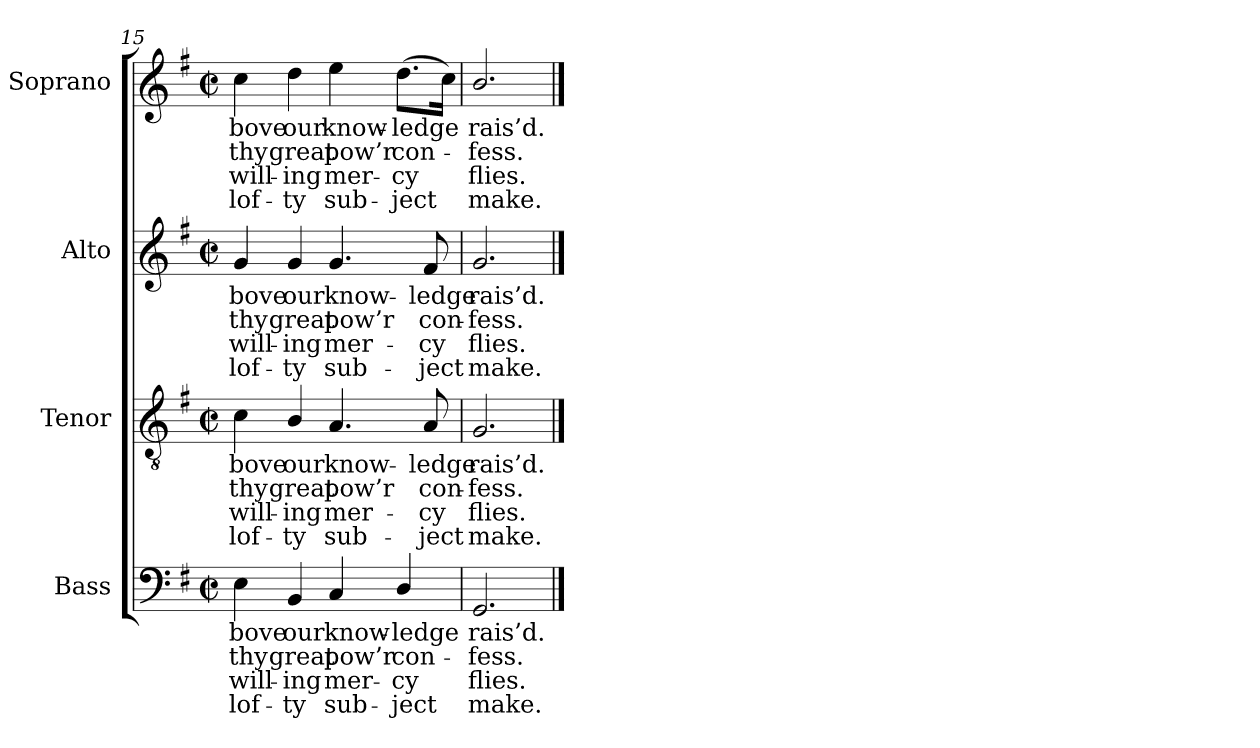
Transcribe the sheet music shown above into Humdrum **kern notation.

**kern	**text	**text	**text	**text	**kern	**text	**text	**text	**text	**kern	**text	**text	**text	**text	**kern	**text	**text	**text	**text
*part4	*part4	*part4	*part4	*part4	*part3	*part3	*part3	*part3	*part3	*part2	*part2	*part2	*part2	*part2	*part1	*part1	*part1	*part1	*part1
*staff4	*staff4	*staff4	*staff4	*staff4	*staff3	*staff3	*staff3	*staff3	*staff3	*staff2	*staff2	*staff2	*staff2	*staff2	*staff1	*staff1	*staff1	*staff1	*staff1
*I"Bass	*	*	*	*	*I"Tenor	*	*	*	*	*I"Alto	*	*	*	*	*I"Soprano	*	*	*	*
*I'B.	*	*	*	*	*I'T.	*	*	*	*	*I'A.	*	*	*	*	*I'S.	*	*	*	*
*clefF4	*	*	*	*	*clefGv2	*	*	*	*	*clefG2	*	*	*	*	*clefG2	*	*	*	*
*	*	*	*	*	*ITrd7c12	*	*	*	*	*	*	*	*	*	*	*	*	*	*
*k[f#]	*	*	*	*	*k[f#]	*	*	*	*	*k[f#]	*	*	*	*	*k[f#]	*	*	*	*
*G:	*	*	*	*	*G:	*	*	*	*	*G:	*	*	*	*	*G:	*	*	*	*
*M2/2	*	*	*	*	*M2/2	*	*	*	*	*M2/2	*	*	*	*	*M2/2	*	*	*	*
*met(c|)	*	*	*	*	*met(c|)	*	*	*	*	*met(c|)	*	*	*	*	*met(c|)	*	*	*	*
=15	=15	=15	=15	=15	=15	=15	=15	=15	=15	=15	=15	=15	=15	=15	=15	=15	=15	=15	=15
!	!LO:LY:b:color=#000000	!LO:LY:b:color=#000000	!LO:LY:b:color=#000000	!LO:LY:b:color=#000000	!	!	!	!	!	!	!	!	!	!	!	!	!	!	!
!	!	!	!	!	!	!LO:LY:b:color=#000000	!LO:LY:b:color=#000000	!LO:LY:b:color=#000000	!LO:LY:b:color=#000000	!	!	!	!	!	!	!	!	!	!
!	!	!	!	!	!	!	!	!	!	!	!LO:LY:b:color=#000000	!LO:LY:b:color=#000000	!LO:LY:b:color=#000000	!LO:LY:b:color=#000000	!	!	!	!	!
!	!	!	!	!	!	!	!	!	!	!	!	!	!	!	!	!LO:LY:b:color=#000000	!LO:LY:b:color=#000000	!LO:LY:b:color=#000000	!LO:LY:b:color=#000000
4Ei\	-bove	thy	will-	-lof-	4Ci\	-bove	thy	will-	-lof-	4gi/	-bove	thy	will-	-lof-	4cci\	-bove	thy	will-	-lof-
!	!LO:LY:b:color=#000000	!LO:LY:b:color=#000000	!LO:LY:b:color=#000000	!LO:LY:b:color=#000000	!	!	!	!	!	!	!	!	!	!	!	!	!	!	!
!	!	!	!	!	!	!LO:LY:b:color=#000000	!LO:LY:b:color=#000000	!LO:LY:b:color=#000000	!LO:LY:b:color=#000000	!	!	!	!	!	!	!	!	!	!
!	!	!	!	!	!	!	!	!	!	!	!LO:LY:b:color=#000000	!LO:LY:b:color=#000000	!LO:LY:b:color=#000000	!LO:LY:b:color=#000000	!	!	!	!	!
!	!	!	!	!	!	!	!	!	!	!	!	!	!	!	!	!LO:LY:b:color=#000000	!LO:LY:b:color=#000000	!LO:LY:b:color=#000000	!LO:LY:b:color=#000000
4BBi/	our	great	-ing	ty	4BBi/	our	great	-ing	ty	4gi/	our	great	-ing	ty	4ddi\	our	great	-ing	ty
!	!LO:LY:b:color=#000000	!LO:LY:b:color=#000000	!LO:LY:b:color=#000000	!LO:LY:b:color=#000000	!	!	!	!	!	!	!	!	!	!	!	!	!	!	!
!	!	!	!	!	!	!LO:LY:b:color=#000000	!LO:LY:b:color=#000000	!LO:LY:b:color=#000000	!LO:LY:b:color=#000000	!	!	!	!	!	!	!	!	!	!
!	!	!	!	!	!	!	!	!	!	!	!LO:LY:b:color=#000000	!LO:LY:b:color=#000000	!LO:LY:b:color=#000000	!LO:LY:b:color=#000000	!	!	!	!	!
!	!	!	!	!	!	!	!	!	!	!	!	!	!	!	!	!LO:LY:b:color=#000000	!LO:LY:b:color=#000000	!LO:LY:b:color=#000000	!LO:LY:b:color=#000000
4Ci/	know-	pow’r	mer-	-sub-	4.AAi/	know-	pow’r	mer-	-sub-	4.gi/	know-	pow’r	mer-	-sub-	4eei\	know-	pow’r	mer-	-sub-
!	!LO:LY:b:color=#000000	!LO:LY:b:color=#000000	!LO:LY:b:color=#000000	!LO:LY:b:color=#000000	!	!	!	!	!	!	!	!	!	!	!	!	!	!	!
!	!	!	!	!	!	!	!	!	!	!	!	!	!	!	!	!LO:LY:b:color=#000000	!LO:LY:b:color=#000000	!LO:LY:b:color=#000000	!LO:LY:b:color=#000000
4Di/	-ledge	con-	-cy	ject	.	.	.	.	.	.	.	.	.	.	(8.ddi\L	-ledge	con-	-cy	ject
!	!	!	!	!	!	!LO:LY:b:color=#000000	!LO:LY:b:color=#000000	!LO:LY:b:color=#000000	!LO:LY:b:color=#000000	!	!	!	!	!	!	!	!	!	!
!	!	!	!	!	!	!	!	!	!	!	!LO:LY:b:color=#000000	!LO:LY:b:color=#000000	!LO:LY:b:color=#000000	!LO:LY:b:color=#000000	!	!	!	!	!
.	.	.	.	.	8AAi/	-ledge	con-	-cy	ject	8f#i/	-ledge	con-	-cy	ject	.	.	.	.	.
.	.	.	.	.	.	.	.	.	.	.	.	.	.	.	16cci\Jk)	.	.	.	.
=16	=16	=16	=16	=16	=16	=16	=16	=16	=16	=16	=16	=16	=16	=16	=16	=16	=16	=16	=16
!	!LO:LY:b:color=#000000	!LO:LY:b:color=#000000	!LO:LY:b:color=#000000	!LO:LY:b:color=#000000	!	!	!	!	!	!	!	!	!	!	!	!	!	!	!
!	!	!	!	!	!	!LO:LY:b:color=#000000	!LO:LY:b:color=#000000	!LO:LY:b:color=#000000	!LO:LY:b:color=#000000	!	!	!	!	!	!	!	!	!	!
!	!	!	!	!	!	!	!	!	!	!	!LO:LY:b:color=#000000	!LO:LY:b:color=#000000	!LO:LY:b:color=#000000	!LO:LY:b:color=#000000	!	!	!	!	!
!	!	!	!	!	!	!	!	!	!	!	!	!	!	!	!	!LO:LY:b:color=#000000	!LO:LY:b:color=#000000	!LO:LY:b:color=#000000	!LO:LY:b:color=#000000
2.GGi/	rais’d.	-fess.	flies.	make.	2.GGi/	rais’d.	-fess.	flies.	make.	2.gi/	rais’d.	-fess.	flies.	make.	2.bi/	rais’d.	-fess.	flies.	make.
==	==	==	==	==	==	==	==	==	==	==	==	==	==	==	==	==	==	==	==
*-	*-	*-	*-	*-	*-	*-	*-	*-	*-	*-	*-	*-	*-	*-	*-	*-	*-	*-	*-
